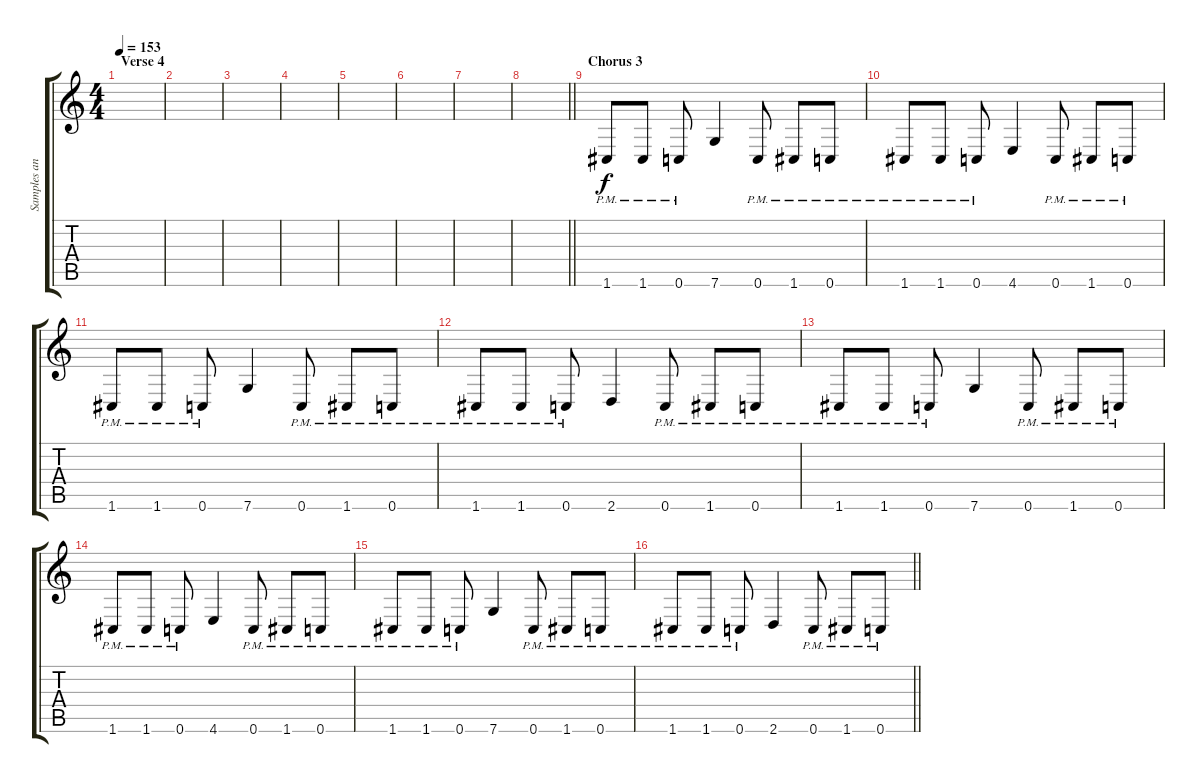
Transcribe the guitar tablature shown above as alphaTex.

\track ("Samples and Effects" "Samples an") {instrument distortionguitar}
\staff {score tabs}
\tuning (D4 A3 F3 C3 G2 C2) {hide}
\ts (4 4)
\section ("" "Verse 4")
\tempo 153
\clef g2
\ks c
|
|
|
|
|
|
|
\barLineRight lightlight
|
\section ("" "Chorus 3")
1.6{pm}.8 1.6{pm}.8 0.6{pm}.8 7.6.4 0.6{pm}.8 1.6{pm}.8 0.6{pm}.8 |
1.6{pm}.8 1.6{pm}.8 0.6{pm}.8 4.6.4 0.6{pm}.8 1.6{pm}.8 0.6{pm}.8 |
1.6{pm}.8 1.6{pm}.8 0.6{pm}.8 7.6.4 0.6{pm}.8 1.6{pm}.8 0.6{pm}.8 |
1.6{pm}.8 1.6{pm}.8 0.6{pm}.8 2.6.4 0.6{pm}.8 1.6{pm}.8 0.6{pm}.8 |
1.6{pm}.8 1.6{pm}.8 0.6{pm}.8 7.6.4 0.6{pm}.8 1.6{pm}.8 0.6{pm}.8 |
1.6{pm}.8 1.6{pm}.8 0.6{pm}.8 4.6.4 0.6{pm}.8 1.6{pm}.8 0.6{pm}.8 |
1.6{pm}.8 1.6{pm}.8 0.6{pm}.8 7.6.4 0.6{pm}.8 1.6{pm}.8 0.6{pm}.8 |
\barLineRight lightlight
1.6{pm}.8 1.6{pm}.8 0.6{pm}.8 2.6.4 0.6{pm}.8 1.6{pm}.8 0.6{pm}.8
